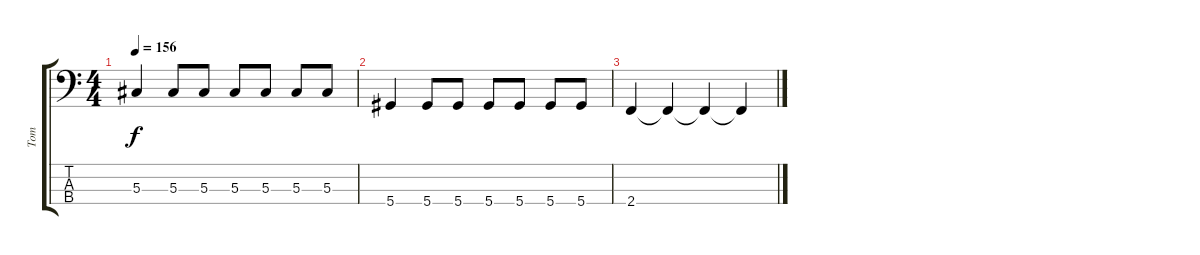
\track ("Tom" "Tom") {instrument slapbass2}
\staff {score tabs}
\tuning (Gb2 Db2 Ab1 Eb1) {hide}
\ts (4 4)
\tempo 156
\clef f4
\ks c
5.3.4{dy f} 5.3.8 5.3.8 5.3.8 5.3.8 5.3.8 5.3.8 |
5.4.4 5.4.8 5.4.8 5.4.8 5.4.8 5.4.8 5.4.8 |
2.4.4 2.4{t}.4 2.4{t}.4 2.4{t}.4
